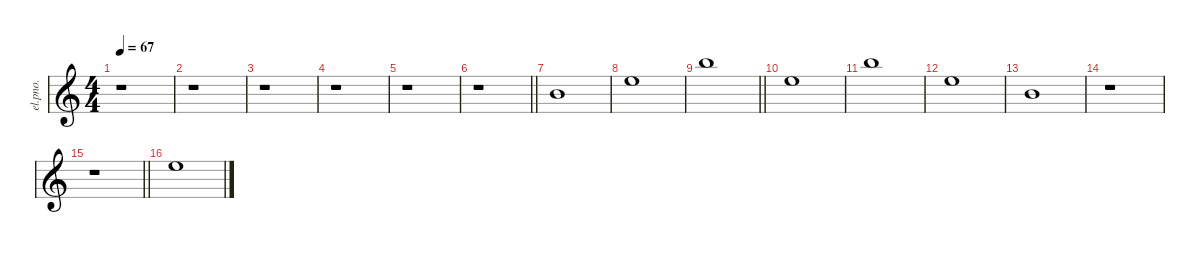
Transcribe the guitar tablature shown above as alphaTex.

\defaultSystemsLayout 4
\hideDynamics
\bracketExtendMode groupsimilarinstruments
\otherSystemsTrackNameOrientation horizontal
\track ("Piano" "el.pno.") {defaultSystemsLayout 16 instrument electricpiano1}
\staff {score}
\tuning (E4 B3 G3 D3 A2 E2)
\ts (4 4)
\tempo 67
\clef g2
\ks c
r.1{dy f instrument electricpiano1 beam Down} |
r.1{beam Down} |
r.1{beam Down} |
r.1{beam Down} |
r.1{beam Down} |
\barLineRight lightlight
r.1{beam Down} |
12.2.1{beam Down} |
12.1.1{dy mf beam Down} |
\barLineRight lightlight
19.1.1{dy f beam Down} |
17.2.1{dy mf beam Down} |
19.1.1{beam Down} |
17.2.1{beam Down} |
16.3.1{dy f beam Down} |
r.1{beam Down} |
\barLineRight lightlight
r.1{beam Down} |
12.1.1{dy mf beam Down}
